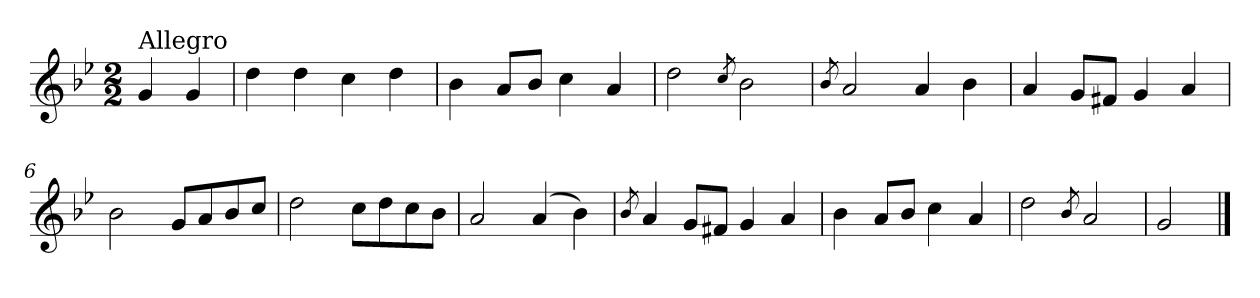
**kern
*part1
*staff1
*clefG2
*k[b-e-]
*g:
*M2/2
=
!LO:TX:a:t=Allegro
4g/
4g/
=1
4dd\
4dd\
4cc\
4dd\
=2
4b-\
8a/L
8b-/J
4cc\
4a/
=3
2dd\
8qcc/
2b-\
=4
8qb-/
2a/
4a/
4b-\
=5
4a/
8g/L
8f#X/J
4g/
4a/
!!LO:LB:g=z
=6
2b-\
8g/L
8a/
8b-/
8cc/J
=7
2dd\
8cc\L
8dd\
8cc\
8b-\J
=8
2a/
(>4a/
4b-\)
=9
8qb-/
4a/
8g/L
8f#X/J
4g/
4a/
=10
4b-\
8a/L
8b-/J
4cc\
4a/
=11
2dd\
8qb-/
2a/
!!LO:LB:g=z
=12
2g/
==
*-
